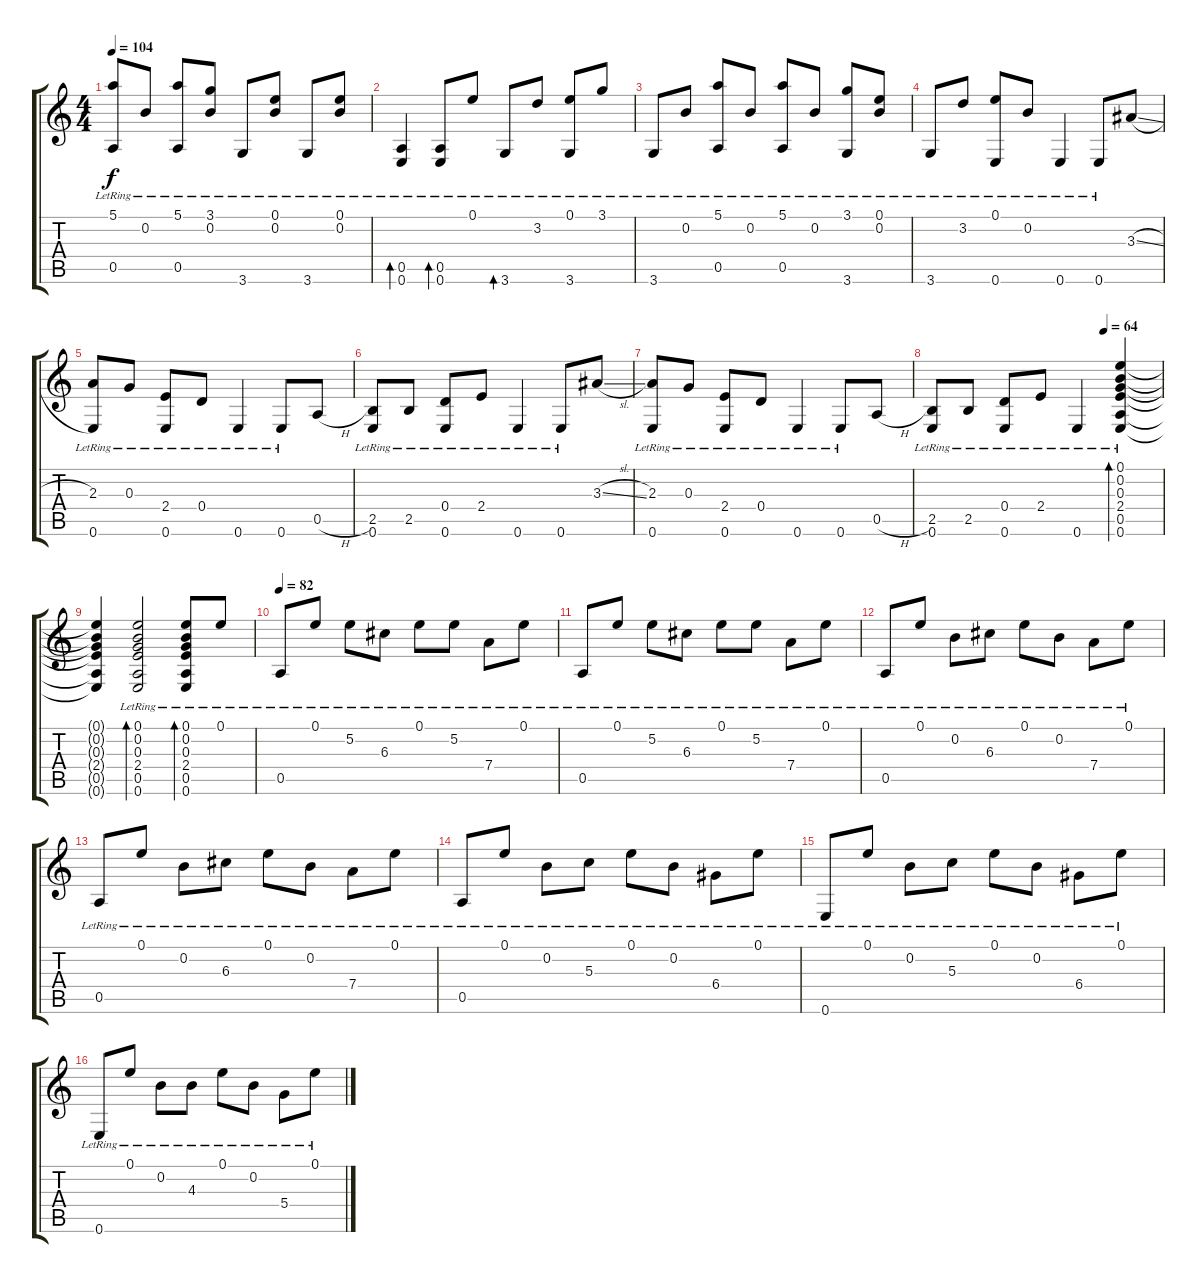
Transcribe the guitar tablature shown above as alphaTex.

\track "" {instrument acousticguitarsteel}
\staff {score tabs}
\tuning (E4 B3 G3 D3 A2 E2) {hide}
\ts (4 4)
\tempo 104
\clef g2
\ks c
(5.1{lr} 0.5{lr}).8{dy f} 0.2{lr}.8 (5.1{lr} 0.5{lr}).8 (3.1{lr} 0.2{lr}).8 3.6{lr}.8 (0.1{lr} 0.2{lr}).8 3.6{lr}.8 (0.1{lr} 0.2{lr}).8 |
(0.5{lr} 0.6{lr}).4{bd 60} (0.5{lr} 0.6{lr}).8{bd 60} 0.1{lr}.8 3.6{lr}.8{bd 60} 3.2{lr}.8 (0.1{lr} 3.6{lr}).8 3.1{lr}.8 |
3.6{lr}.8 0.2{lr}.8 (5.1{lr} 0.5{lr}).8 0.2{lr}.8 (5.1{lr} 0.5{lr}).8 0.2{lr}.8 (3.1{lr} 3.6{lr}).8 (0.1{lr} 0.2{lr}).8 |
3.6{lr}.8 3.2{lr}.8 (0.1{lr} 0.6{lr}).8 0.2{lr}.8 0.6{lr}.4 0.6{lr}.8 3.3{sl}.8 |
(2.3{lr} 0.6{lr}).8 0.3{lr}.8 (2.4{lr} 0.6{lr}).8 0.4{lr}.8 0.6{lr}.4 0.6{lr}.8 0.5{h}.8 |
(2.5{lr} 0.6{lr}).8 2.5{lr}.8 (0.4{lr} 0.6{lr}).8 2.4{lr}.8 0.6{lr}.4 0.6{lr}.8 3.3{sl}.8 |
(2.3{lr} 0.6{lr}).8 0.3{lr}.8 (2.4{lr} 0.6{lr}).8 0.4{lr}.8 0.6{lr}.4 0.6{lr}.8 0.5{h}.8 |
\tempo (64 0.75)
(2.5{lr} 0.6{lr}).8 2.5{lr}.8 (0.4{lr} 0.6{lr}).8 2.4{lr}.8 0.6{lr}.4 (0.1{lr} 0.2{lr} 0.3{lr} 2.4{lr} 0.5{lr} 0.6{lr}).4{bd 120} |
(0.1{t} 0.2{t} 0.3{t} 2.4{t} 0.5{t} 0.6{t}).4 (0.1{lr} 0.2{lr} 0.3{lr} 2.4{lr} 0.5{lr} 0.6{lr}).2{bd 120} (0.1{lr} 0.2{lr} 0.3{lr} 2.4{lr} 0.5{lr} 0.6{lr}).8{bd 120} 0.1{lr}.8 |
\tempo 82
0.5{lr}.8 0.1{lr}.8 5.2{lr}.8 6.3{lr}.8 0.1{lr}.8 5.2{lr}.8 7.4{lr}.8 0.1{lr}.8 |
0.5{lr}.8 0.1{lr}.8 5.2{lr}.8 6.3{lr}.8 0.1{lr}.8 5.2{lr}.8 7.4{lr}.8 0.1{lr}.8 |
0.5{lr}.8 0.1{lr}.8 0.2{lr}.8 6.3{lr}.8 0.1{lr}.8 0.2{lr}.8 7.4{lr}.8 0.1{lr}.8 |
0.5{lr}.8 0.1{lr}.8 0.2{lr}.8 6.3{lr}.8 0.1{lr}.8 0.2{lr}.8 7.4{lr}.8 0.1{lr}.8 |
0.5{lr}.8 0.1{lr}.8 0.2{lr}.8 5.3{lr}.8 0.1{lr}.8 0.2{lr}.8 6.4{lr}.8 0.1{lr}.8 |
0.6{lr}.8 0.1{lr}.8 0.2{lr}.8 5.3{lr}.8 0.1{lr}.8 0.2{lr}.8 6.4{lr}.8 0.1{lr}.8 |
0.6{lr}.8 0.1{lr}.8 0.2{lr}.8 4.3{lr}.8 0.1{lr}.8 0.2{lr}.8 5.4{lr}.8 0.1{lr}.8
